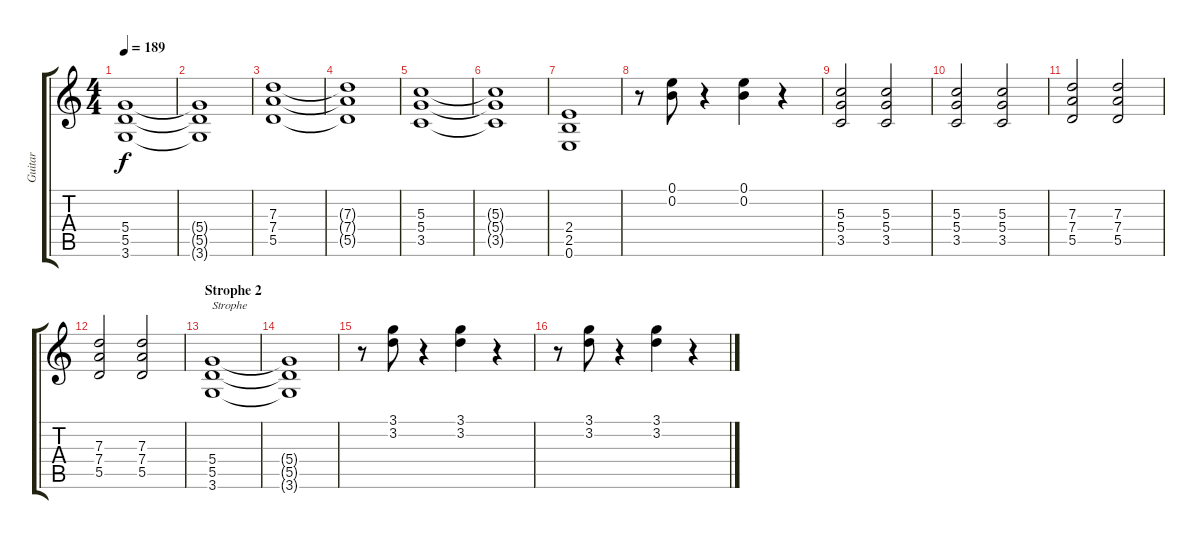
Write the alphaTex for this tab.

\track ("Guitar" "Guitar") {instrument overdrivenguitar}
\staff {score tabs}
\tuning (E4 B3 G3 D3 A2 E2) {hide}
\ts (4 4)
\tempo 189
\clef g2
\ks c
(5.4 5.5 3.6).1{dy f} |
(5.4{t} 5.5{t} 3.6{t}).1 |
(7.3 7.4 5.5).1 |
(7.3{t} 7.4{t} 5.5{t}).1 |
(5.3 5.4 3.5).1 |
(5.3{t} 5.4{t} 3.5{t}).1 |
(2.4 2.5 0.6).1 |
r.8 (0.1 0.2).8 r.4 (0.1 0.2).4 r.4 |
(5.3 5.4 3.5).2 (5.3 5.4 3.5).2 |
(5.3 5.4 3.5).2 (5.3 5.4 3.5).2 |
(7.3 7.4 5.5).2 (7.3 7.4 5.5).2 |
(7.3 7.4 5.5).2 (7.3 7.4 5.5).2 |
\section ("" "Strophe 2")
(5.4 5.5 3.6).1{txt "Strophe"} |
(5.4{t} 5.5{t} 3.6{t}).1 |
r.8 (3.1 3.2).8 r.4 (3.1 3.2).4 r.4 |
r.8 (3.1 3.2).8 r.4 (3.1 3.2).4 r.4
